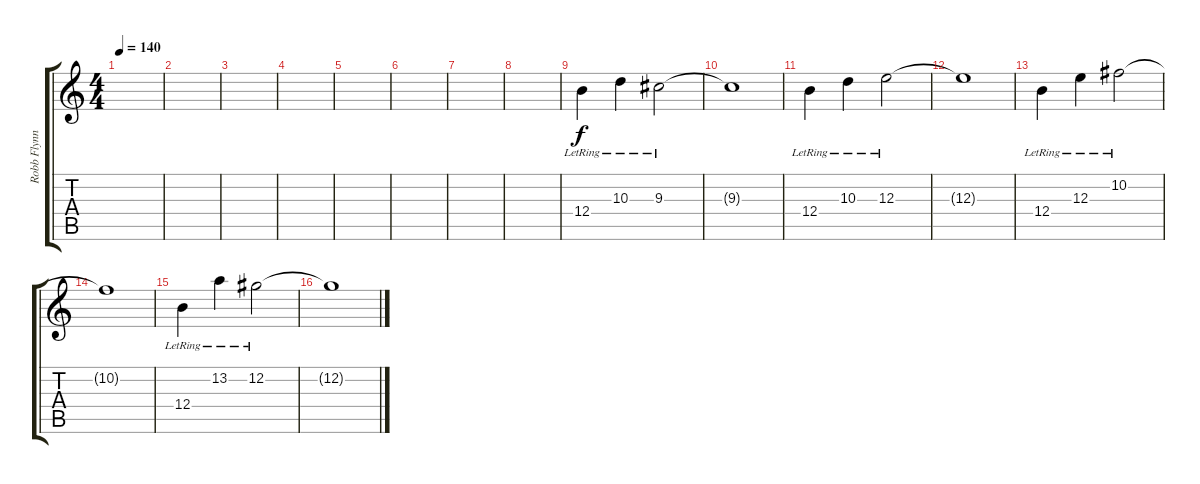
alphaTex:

\track ("Robb Flynn Cl" "Robb Flynn") {instrument electricguitarclean}
\staff {score tabs}
\tuning (Db4 Ab3 E3 B2 Gb2 B1) {hide}
\ts (4 4)
\tempo 140
\clef g2
\ks c
|
|
|
|
|
|
|
|
12.4{lr}.4 10.3{lr}.4 9.3{lr}.2 |
9.3{t}.1 |
12.4{lr}.4 10.3{lr}.4 12.3{lr}.2 |
12.3{t}.1 |
12.4{lr}.4 12.3{lr}.4 10.2{lr}.2 |
10.2{t}.1 |
12.4{lr}.4 13.2{lr}.4 12.2{lr}.2 |
12.2{t}.1
